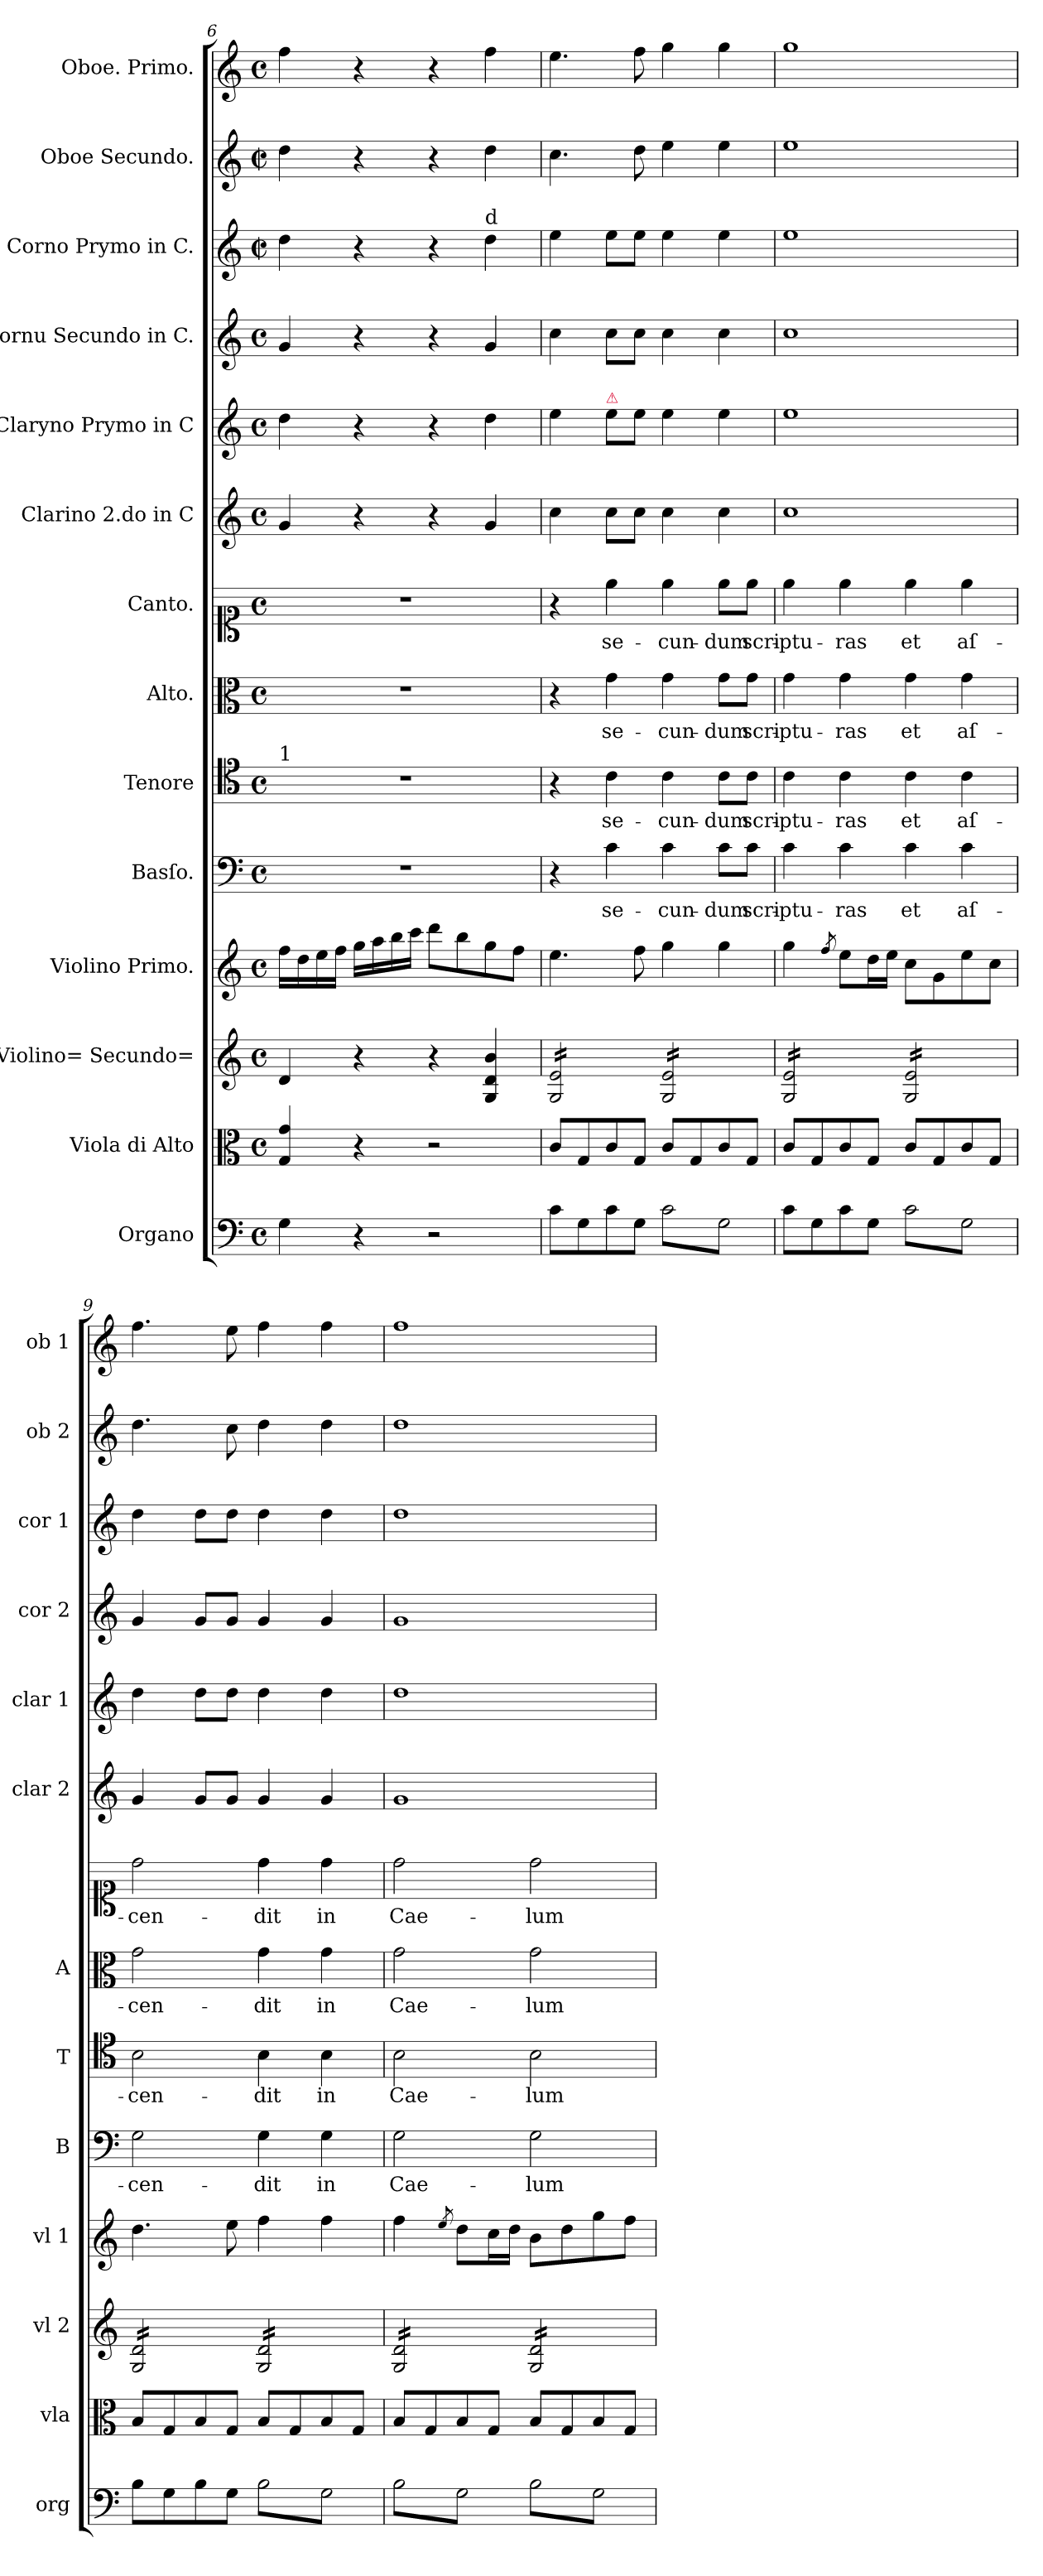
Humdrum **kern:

**kern	**kern	**kern	**kern	**kern	**text	**kern	**text	**kern	**text	**kern	**text	**kern	**kern	**kern	**kern	**kern	**kern
*part14	*part13	*part12	*part11	*part10	*part10	*part9	*part9	*part8	*part8	*part7	*part7	*part6	*part5	*part4	*part3	*part2	*part1
*staff14	*staff13	*staff12	*staff11	*staff10	*staff10	*staff9	*staff9	*staff8	*staff8	*staff7	*staff7	*staff6	*staff5	*staff4	*staff3	*staff2	*staff1
*I"Organo	*I"Viola di Alto	*I"Violino= Secundo=	*I"Violino Primo.	*I"Basſo.	*	*I"Tenore	*	*I"Alto.	*	*I"Canto.	*	*I"Clarino 2.do in C	*I"Claryno Prymo in C	*I"Cornu Secundo in C.	*I"Corno Prymo in C.	*I"Oboe Secundo.	*I"Oboe. Primo.
*I'org	*I'vla	*I'vl 2	*I'vl 1	*I'B	*	*I'T	*	*I'A	*	*	*	*I'clar 2	*I'clar 1	*I'cor 2	*I'cor 1	*I'ob 2	*I'ob 1
*clefF4	*clefC3	*clefG2	*clefG2	*clefF4	*	*clefC4	*	*clefC3	*	*clefC1	*	*clefG2	*clefG2	*clefG2	*clefG2	*clefG2	*clefG2
*k[]	*k[]	*k[]	*k[]	*k[]	*	*k[]	*	*k[]	*	*k[]	*	*k[]	*k[]	*k[]	*k[]	*k[]	*k[]
*C:	*C:	*C:	*C:	*C:	*	*C:	*	*C:	*	*C:	*	*C:	*C:	*C:	*C:	*C:	*C:
*M2/2	*M2/2	*M2/2	*M2/2	*M2/2	*	*M2/2	*	*M2/2	*	*M2/2	*	*M2/2	*M2/2	*M2/2	*M2/2	*M2/2	*M2/2
*met(c)	*met(c)	*met(c)	*met(c)	*met(c)	*	*met(c)	*	*met(c)	*	*met(c)	*	*met(c)	*met(c)	*met(c)	*met(c|)	*met(c|)	*met(c)
=6	=6	=6	=6	=6	=6	=6	=6	=6	=6	=6	=6	=6	=6	=6	=6	=6	=6
!	!	!	!	!	!	!LO:TX:a:t=1	!	!	!	!	!	!	!	!	!	!	!
4G\	4G/ 4g/	4d/	16ff\LL	1r	.	1r	.	1r	.	1r	.	4g/	4dd\	4g/	4dd\	4dd\	4ff\
.	.	.	16dd\	.	.	.	.	.	.	.	.	.	.	.	.	.	.
.	.	.	16ee\	.	.	.	.	.	.	.	.	.	.	.	.	.	.
.	.	.	16ff\JJ	.	.	.	.	.	.	.	.	.	.	.	.	.	.
4r	4r	4r	16gg\LL	.	.	.	.	.	.	.	.	4r	4r	4r	4r	4r	4r
.	.	.	16aa\	.	.	.	.	.	.	.	.	.	.	.	.	.	.
.	.	.	16bb\	.	.	.	.	.	.	.	.	.	.	.	.	.	.
.	.	.	16ccc\JJ	.	.	.	.	.	.	.	.	.	.	.	.	.	.
2r	2r	4r	8ddd\L	.	.	.	.	.	.	.	.	4r	4r	4r	4r	4r	4r
.	.	.	8bb\	.	.	.	.	.	.	.	.	.	.	.	.	.	.
!	!	!	!	!	!	!	!	!	!	!	!	!	!	!	!LO:TX:a:t=d	!	!
.	.	4G/ 4d/ 4b/	8gg\	.	.	.	.	.	.	.	.	4g/	4dd\	4g/	4dd\	4dd\	4ff\
.	.	.	8ff\J	.	.	.	.	.	.	.	.	.	.	.	.	.	.
=7	=7	=7	=7	=7	=7	=7	=7	=7	=7	=7	=7	=7	=7	=7	=7	=7	=7
*	*	*tremolo	*	*	*	*	*	*	*	*	*	*	*	*	*	*	*
8c\L	8c/L	16G/ 16e/LL	4.ee\	4r	.	4r	.	4r	.	4r	.	4cc\	4ee\	4cc\	4ee\	4.cc\	4.ee\
.	.	16G/ 16e/	.	.	.	.	.	.	.	.	.	.	.	.	.	.	.
8G\	8G/	16G/ 16e/	.	.	.	.	.	.	.	.	.	.	.	.	.	.	.
.	.	16G/ 16e/	.	.	.	.	.	.	.	.	.	.	.	.	.	.	.
!	!	!	!	!	!	!	!	!	!	!	!	!	!LO:TX:a:color=crimson:t=⚠	!	!	!	!
8c\	8c/	16G/ 16e/	.	4c\	se-	4c\	se-	4g\	se-	4ee\	se-	8cc\L	8ee\L	8cc\L	8ee\L	.	.
.	.	16G/ 16e/	.	.	.	.	.	.	.	.	.	.	.	.	.	.	.
8G\J	8G/J	16G/ 16e/	8ff\	.	.	.	.	.	.	.	.	8cc\J	8ee\J	8cc\J	8ee\J	8dd\	8ff\
.	.	16G/ 16e/JJ	.	.	.	.	.	.	.	.	.	.	.	.	.	.	.
*tremolo	*	*	*	*	*	*	*	*	*	*	*	*	*	*	*	*	*
8c\L	8c/L	16G/ 16e/LL	4gg\	4c\	-cun-	4c\	-cun-	4g\	-cun-	4ee\	-cun-	4cc\	4ee\	4cc\	4ee\	4ee\	4gg\
.	.	16G/ 16e/	.	.	.	.	.	.	.	.	.	.	.	.	.	.	.
8G\	8G/	16G/ 16e/	.	.	.	.	.	.	.	.	.	.	.	.	.	.	.
.	.	16G/ 16e/	.	.	.	.	.	.	.	.	.	.	.	.	.	.	.
8c\	8c/	16G/ 16e/	4gg\	8c\L	-dum	8c\L	-dum	8g\L	-dum	8ee\L	-dum	4cc\	4ee\	4cc\	4ee\	4ee\	4gg\
.	.	16G/ 16e/	.	.	.	.	.	.	.	.	.	.	.	.	.	.	.
8G\J	8G/J	16G/ 16e/	.	8c\J	scri-	8c\J	scri-	8g\J	scri-	8ee\J	scri-	.	.	.	.	.	.
*Xtremolo	*	*	*	*	*	*	*	*	*	*	*	*	*	*	*	*	*
.	.	16G/ 16e/JJ	.	.	.	.	.	.	.	.	.	.	.	.	.	.	.
=8	=8	=8	=8	=8	=8	=8	=8	=8	=8	=8	=8	=8	=8	=8	=8	=8	=8
8c\L	8c/L	16G/ 16e/LL	4gg\	4c\	-ptu-	4c\	-ptu-	4g\	-ptu-	4ee\	-ptu-	1cc	1ee	1cc	1ee	1ee	1gg
.	.	16G/ 16e/	.	.	.	.	.	.	.	.	.	.	.	.	.	.	.
8G\	8G/	16G/ 16e/	.	.	.	.	.	.	.	.	.	.	.	.	.	.	.
.	.	16G/ 16e/	.	.	.	.	.	.	.	.	.	.	.	.	.	.	.
.	.	.	8qff/	.	.	.	.	.	.	.	.	.	.	.	.	.	.
8c\	8c/	16G/ 16e/	8ee\L	4c\	-ras	4c\	-ras	4g\	-ras	4ee\	-ras	.	.	.	.	.	.
.	.	16G/ 16e/	.	.	.	.	.	.	.	.	.	.	.	.	.	.	.
8G\J	8G/J	16G/ 16e/	16dd\L	.	.	.	.	.	.	.	.	.	.	.	.	.	.
.	.	16G/ 16e/JJ	16ee\JJ	.	.	.	.	.	.	.	.	.	.	.	.	.	.
*tremolo	*	*	*	*	*	*	*	*	*	*	*	*	*	*	*	*	*
8c\L	8c/L	16G/ 16e/LL	8cc\L	4c\	et	4c\	et	4g\	et	4ee\	et	.	.	.	.	.	.
.	.	16G/ 16e/	.	.	.	.	.	.	.	.	.	.	.	.	.	.	.
8G\	8G/	16G/ 16e/	8g\	.	.	.	.	.	.	.	.	.	.	.	.	.	.
.	.	16G/ 16e/	.	.	.	.	.	.	.	.	.	.	.	.	.	.	.
8c\	8c/	16G/ 16e/	8ee\	4c\	aſ-	4c\	aſ-	4g\	aſ-	4ee\	aſ-	.	.	.	.	.	.
.	.	16G/ 16e/	.	.	.	.	.	.	.	.	.	.	.	.	.	.	.
8G\J	8G/J	16G/ 16e/	8cc\J	.	.	.	.	.	.	.	.	.	.	.	.	.	.
*Xtremolo	*	*	*	*	*	*	*	*	*	*	*	*	*	*	*	*	*
.	.	16G/ 16e/JJ	.	.	.	.	.	.	.	.	.	.	.	.	.	.	.
=9	=9	=9	=9	=9	=9	=9	=9	=9	=9	=9	=9	=9	=9	=9	=9	=9	=9
8B\L	8B/L	16G/ 16d/LL	4.dd\	2G\	-cen-	2B\	-cen-	2g\	-cen-	2dd\	-cen-	4g/	4dd\	4g/	4dd\	4.dd\	4.ff\
.	.	16G/ 16d/	.	.	.	.	.	.	.	.	.	.	.	.	.	.	.
8G\	8G/	16G/ 16d/	.	.	.	.	.	.	.	.	.	.	.	.	.	.	.
.	.	16G/ 16d/	.	.	.	.	.	.	.	.	.	.	.	.	.	.	.
8B\	8B/	16G/ 16d/	.	.	.	.	.	.	.	.	.	8g/L	8dd\L	8g/L	8dd\L	.	.
.	.	16G/ 16d/	.	.	.	.	.	.	.	.	.	.	.	.	.	.	.
8G\J	8G/J	16G/ 16d/	8ee\	.	.	.	.	.	.	.	.	8g/J	8dd\J	8g/J	8dd\J	8cc\	8ee\
.	.	16G/ 16d/JJ	.	.	.	.	.	.	.	.	.	.	.	.	.	.	.
*tremolo	*	*	*	*	*	*	*	*	*	*	*	*	*	*	*	*	*
8B\L	8B/L	16G/ 16d/LL	4ff\	4G\	-dit	4B\	-dit	4g\	-dit	4dd\	-dit	4g/	4dd\	4g/	4dd\	4dd\	4ff\
.	.	16G/ 16d/	.	.	.	.	.	.	.	.	.	.	.	.	.	.	.
8G\	8G/	16G/ 16d/	.	.	.	.	.	.	.	.	.	.	.	.	.	.	.
.	.	16G/ 16d/	.	.	.	.	.	.	.	.	.	.	.	.	.	.	.
8B\	8B/	16G/ 16d/	4ff\	4G\	in	4B\	in	4g\	in	4dd\	in	4g/	4dd\	4g/	4dd\	4dd\	4ff\
.	.	16G/ 16d/	.	.	.	.	.	.	.	.	.	.	.	.	.	.	.
8G\J	8G/J	16G/ 16d/	.	.	.	.	.	.	.	.	.	.	.	.	.	.	.
.	.	16G/ 16d/JJ	.	.	.	.	.	.	.	.	.	.	.	.	.	.	.
=10	=10	=10	=10	=10	=10	=10	=10	=10	=10	=10	=10	=10	=10	=10	=10	=10	=10
8B\L	8B/L	16G/ 16d/LL	4ff\	2G\	Cae-	2B\	Cae-	2g\	Cae-	2dd\	Cae-	1g	1dd	1g	1dd	1dd	1ff
.	.	16G/ 16d/	.	.	.	.	.	.	.	.	.	.	.	.	.	.	.
8G\	8G/	16G/ 16d/	.	.	.	.	.	.	.	.	.	.	.	.	.	.	.
.	.	16G/ 16d/	.	.	.	.	.	.	.	.	.	.	.	.	.	.	.
.	.	.	8qee/	.	.	.	.	.	.	.	.	.	.	.	.	.	.
8B\	8B/	16G/ 16d/	8dd\L	.	.	.	.	.	.	.	.	.	.	.	.	.	.
.	.	16G/ 16d/	.	.	.	.	.	.	.	.	.	.	.	.	.	.	.
8G\J	8G/J	16G/ 16d/	16cc\L	.	.	.	.	.	.	.	.	.	.	.	.	.	.
.	.	16G/ 16d/JJ	16dd\JJ	.	.	.	.	.	.	.	.	.	.	.	.	.	.
8B\L	8B/L	16G/ 16d/LL	8b\L	2G\	-lum	2B\	-lum	2g\	-lum	2dd\	-lum	.	.	.	.	.	.
.	.	16G/ 16d/	.	.	.	.	.	.	.	.	.	.	.	.	.	.	.
8G\	8G/	16G/ 16d/	8dd\	.	.	.	.	.	.	.	.	.	.	.	.	.	.
.	.	16G/ 16d/	.	.	.	.	.	.	.	.	.	.	.	.	.	.	.
8B\	8B/	16G/ 16d/	8gg\	.	.	.	.	.	.	.	.	.	.	.	.	.	.
.	.	16G/ 16d/	.	.	.	.	.	.	.	.	.	.	.	.	.	.	.
8G\J	8G/J	16G/ 16d/	8ff\J	.	.	.	.	.	.	.	.	.	.	.	.	.	.
*Xtremolo	*	*	*	*	*	*	*	*	*	*	*	*	*	*	*	*	*
.	.	16G/ 16d/JJ	.	.	.	.	.	.	.	.	.	.	.	.	.	.	.
*	*	*Xtremolo	*	*	*	*	*	*	*	*	*	*	*	*	*	*	*
.	.	.	.	.	.	.	.	.	.	.	.	.	.	.	.	.	.
.	.	.	.	.	.	.	.	.	.	.	.	.	.	.	.	.	.
=	=	=	=	=	=	=	=	=	=	=	=	=	=	=	=	=	=
*-	*-	*-	*-	*-	*-	*-	*-	*-	*-	*-	*-	*-	*-	*-	*-	*-	*-
